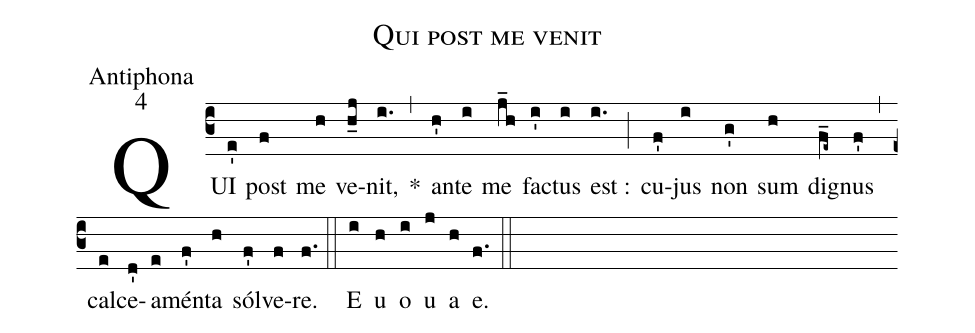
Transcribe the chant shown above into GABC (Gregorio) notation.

name:Qui post me venit;
office-part:Antiphona;
mode:4;
%%
(c3) QUI(e') post(f) me(h) ve(h_j)nit,(i.) *(,) an(h')te(i) me(j_h) fa(i')ctus(i) est :(i.) (;) cu(f')jus(i) non(g') sum(h) di(f_e~)gnus(f') (,) cal(e)ce(d')a(e)mén(f')ta(h) sól(f')ve(f)re.(f.) (::) <eu>E(i) u(h) o(i) u(j) a(h) e.</eu>(f.) (::)
